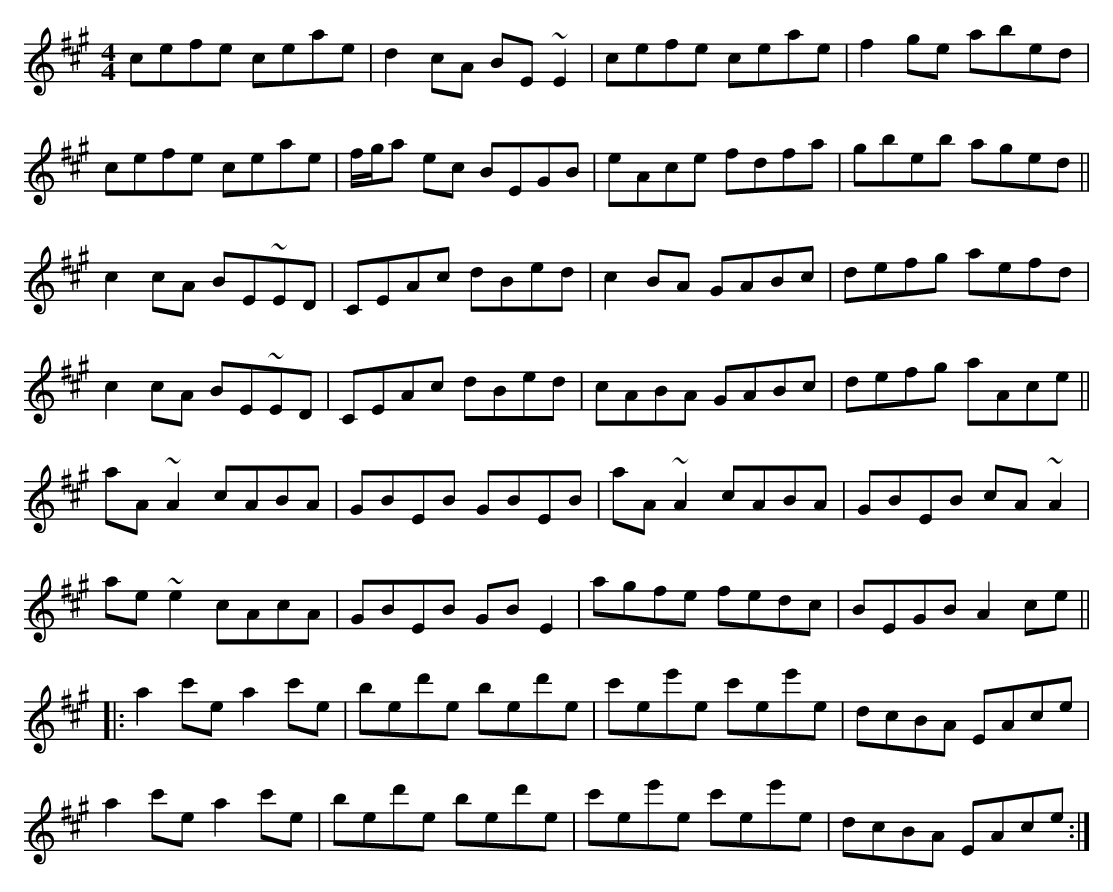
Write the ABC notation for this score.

X:1
M:4/4
K:A
cefe ceae|d2 cA BE~E2|cefe ceae|f2 ge abed|
cefe ceae|f/g/a ec BEGB|eAce fdfa|gbeb aged||
c2 cA BE~ED|CEAc dBed|c2BA GABc|defg aefd|
c2 cA BE~ED|CEAc dBed|cABA GABc|defg aAce||
aA ~A2 cABA|GBEB GBEB|aA ~A2 cABA|GBEB cA ~A2|
ae ~e2 cAcA|GBEB GBE2|agfe fedc|BEGB A2 ce||
|:a2 c'e a2 c'e|bed'e bed'e|c'ee'e c'ee'e|dcBA EAce|
a2 c'e a2 c'e|bed'e bed'e|c'ee'e c'ee'e|dcBA EAce:|
